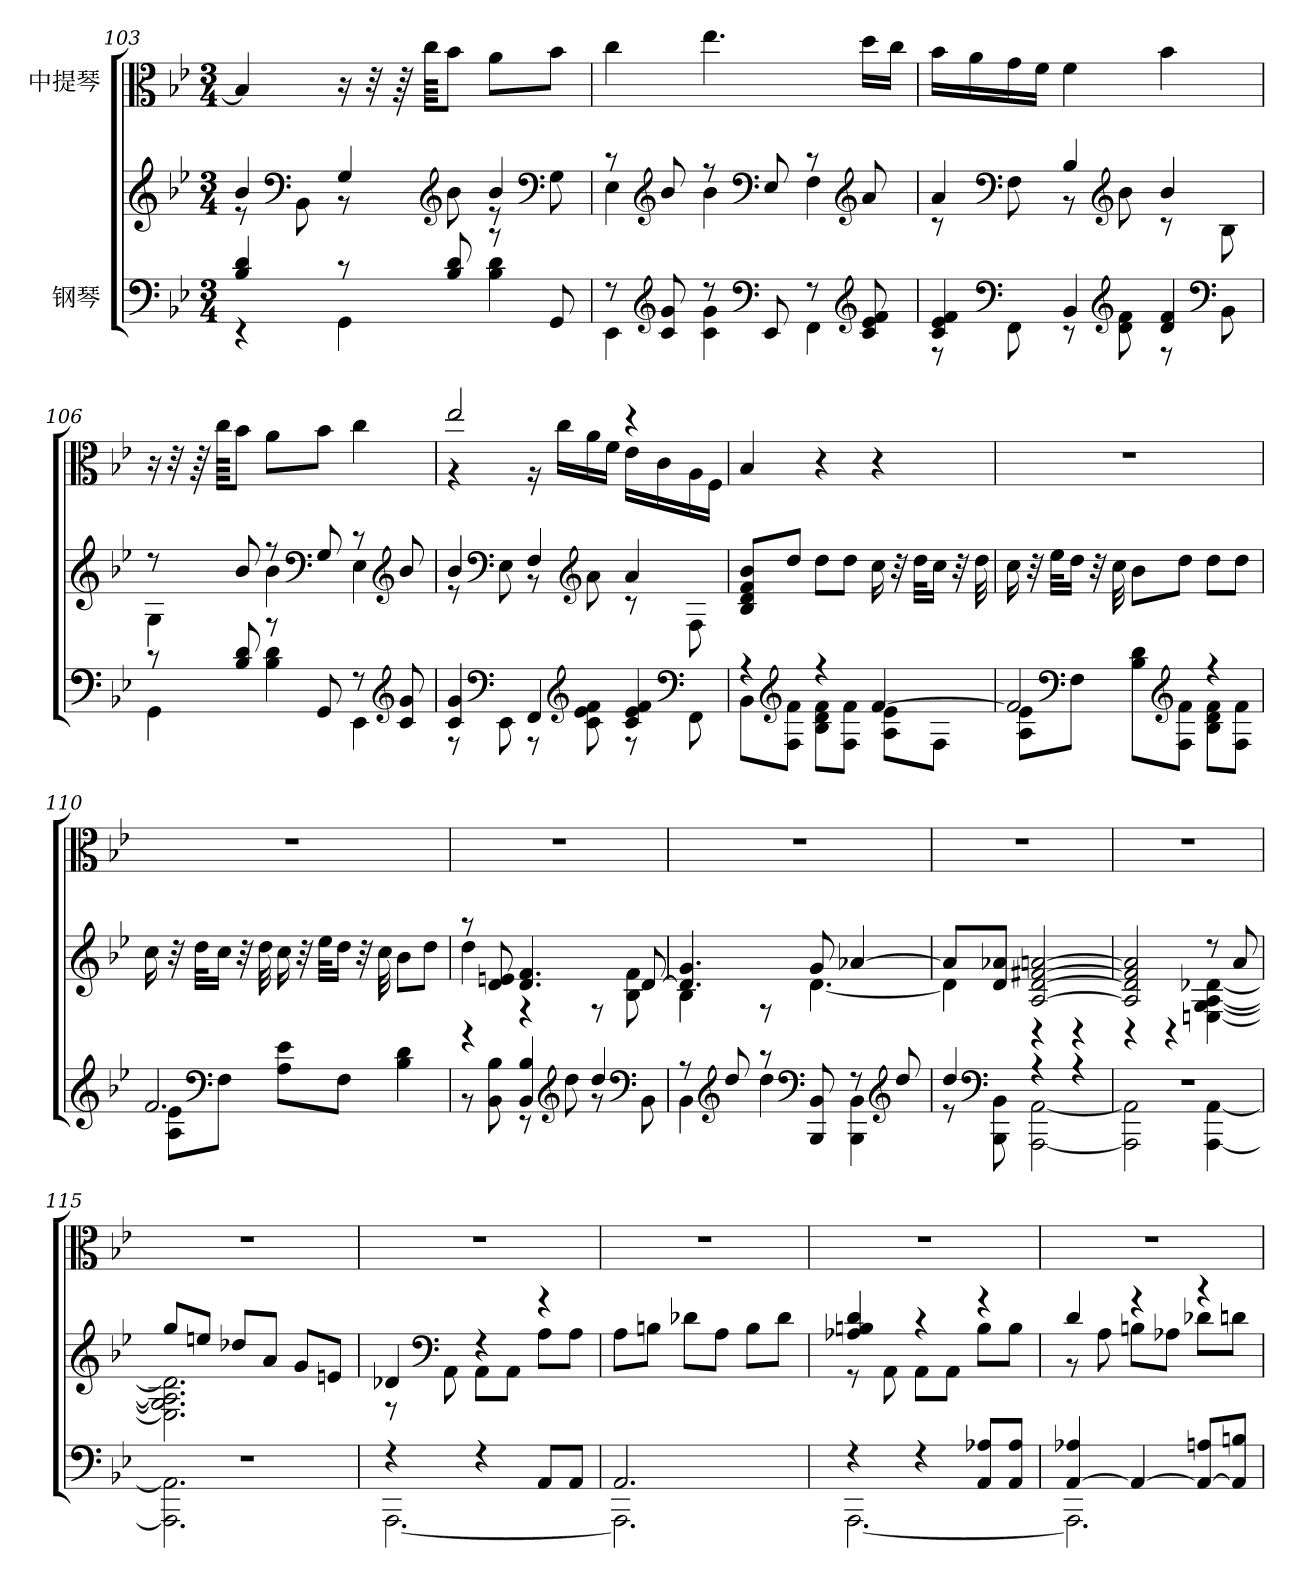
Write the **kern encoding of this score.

**kern	**kern	**kern
*part2	*part2	*part1
*staff3	*staff2	*staff1
*I"钢琴	*	*I"中提琴
*clefF4	*clefG2	*clefC3
*k[b-e-]	*k[b-e-]	*k[b-e-]
*M3/4	*M3/4	*M3/4
=103	=103	=103
*^	*^	*
4B-/ 4d/	4r	4b-/	8r	4B-/]
*	*	*clefF4	*	*
.	.	.	8BB-\	.
8r	4GG\	4G/	8r	16r
.	.	.	.	32r
.	.	.	.	64r
.	.	.	.	64cc\KKKL
*	*	*clefG2	*	*
8B-/ 8d/	.	.	8b-\	8b-\J
8r	4B-\ 4d\	4b-/	8r	8a\L
*	*	*clefF4	*	*
8GG/	.	.	8G\	8b-\J
=104	=104	=104	=104	=104
8r	4EE-\	8r	4E-\	4cc\
*clefG2	*	*clefG2	*	*
8c/ 8g/	.	8b-/	.	.
8r	4c\ 4g\	8r	4b-\	4.ee-\
*clefF4	*	*clefF4	*	*
8EE-/	.	8E-/	.	.
8r	4FF\	8r	4F\	.
*clefG2	*	*clefG2	*	*
8c/ 8e-/ 8f/	.	8a/	.	16dd\LL
.	.	.	.	16cc\JJ
!!LO:LB:g=z
=105	=105	=105	=105	=105
4c/ 4e-/ 4f/	8r	4a/	8r	16b-\LL
.	.	.	.	16a\
*clefF4	*	*clefF4	*	*
.	8FF\	.	8F\	16g\
.	.	.	.	16f\JJ
4BB-/	8r	4B-/	8r	4f\
*clefG2	*	*clefG2	*	*
.	8d\ 8f\	.	8b-\	.
4d/ 4f/	8r	4b-/	8r	4b-\
*clefF4	*	*	*	*
.	8BB-\	.	8B-\	.
=106	=106	=106	=106	=106
8r	4GG\	8r	4G\	16r
.	.	.	.	32r
.	.	.	.	64r
.	.	.	.	64cc\KKKL
8B-/ 8d/	.	8b-/	.	8b-\J
8r	4B-\ 4d\	8r	4b-\	8a\L
*	*	*clefF4	*	*
8GG/	.	8G/	.	8b-\J
8r	4EE-\	8r	4E-\	4cc\
*clefG2	*	*clefG2	*	*
8c/ 8g/	.	8b-/	.	.
!!LO:PB:g=z
=107	=107	=107	=107	=107
*	*	*	*	*^
4c/ 4g/	8r	4b-/	8r	2ee-/	4r
*clefF4	*	*clefF4	*	*	*
.	8EE-\	.	8E-\	.	.
4FF/	8r	4F/	8r	.	16r
.	.	.	.	.	16cc\LL
*clefG2	*	*clefG2	*	*	*
.	8c\ 8e-\ 8f\	.	8a\	.	16a\
.	.	.	.	.	16f\JJ
4c/ 4e-/ 4f/	8r	4a/	8r	4r	16e-\LL
.	.	.	.	.	16c\
*clefF4	*	*	*	*	*
.	8FF\	.	8F\	.	16A\
.	.	.	.	.	16F\JJ
*	*	*v	*v	*	*
*	*	*	*v	*v
=108	=108	=108	=108
4r	8BB-\L	8B-/ 8d/ 8f/ 8b-/L	4B-/
*clefG2	*	*	*
.	8F\ 8f\J	8dd/J	.
4r	8B-\ 8d\ 8f\L	8dd\L	4r
.	8F\ 8f\J	8dd\J	.
[4f/	8A\ 8e-\L	16cc\	4r
.	.	32r	.
.	.	32dd\KLL	.
.	8F\J	16cc\JJ	.
.	.	32r	.
.	.	32dd\	.
!!LO:LB:g=z
=109	=109	=109	=109
2f/]	8A\ 8e-\L	16cc\	2.r
.	.	32r	.
.	.	32ee-\KLL	.
*clefF4	*	*	*
.	8F\J	16dd\JJ	.
.	.	32r	.
.	.	32cc\	.
.	8B-\ 8d\L	8b-\L	.
*clefG2	*	*	*
.	8F\ 8f\J	8dd\J	.
4r	8B-\ 8d\ 8f\L	8dd\L	.
.	8F\ 8f\J	8dd\J	.
=110	=110	=110	=110
2.f/	8A\ 8e-\L	16cc\	2.r
.	.	32r	.
.	.	32dd\KLL	.
*clefF4	*	*	*
.	8F\J	16cc\JJ	.
.	.	32r	.
.	.	32dd\	.
.	8A\ 8e-\L	16cc\	.
.	.	32r	.
.	.	32ee-\KLL	.
.	8F\J	16dd\JJ	.
.	.	32r	.
.	.	32cc\	.
.	4B-\ 4d\	8b-\L	.
.	.	8dd\J	.
=111	=111	=111	=111
*	*	*^	*
4r	8r	8r	4dd\	2.r
.	8BB-\ 8B-\	8d/ 8en/	.	.
4BB-/ 4B-/	8r	4.d/ 4.f/	4r	.
*clefG2	*	*	*	*
.	8dd\	.	.	.
4dd/	8r	.	8r	.
*clefF4	*	*	*	*
.	8BB-\	[8d/	8B-\ 8f\	.
!!LO:LB:g=z
=112	=112	=112	=112	=112
8r	4BB-\	4.d/] 4.g/	4B-\	2.r
*clefG2	*	*	*	*
8dd/	.	.	.	.
8r	4dd\	.	8r	.
*clefF4	*	*	*	*
8BBB-/ 8BB-/	.	8g/	[4.d\	.
8r	4BBB-\ 4BB-\	[4a-X/	.	.
*clefG2	*	*	*	*
8dd/	.	.	.	.
=113	=113	=113	=113	=113
4dd/	8r	8a-/L]	4d\]	2.r
*clefF4	*	*	*	*
.	8BBB-\ 8BB-\	8d/ 8a-X/J	.	.
4r	[2AAA\ [2AA\	[2A/ [2d/ [2f#X/ [2an/	4r	.
4r	.	.	4r	.
=114	=114	=114	=114	=114
2.r	2AAA\] 2AA\]	2A/] 2d/] 2f#/] 2a/]	4r	2.r
.	.	.	4r	.
.	[4AAA\ [4AA\	8r	[4En\ [4G\ [4A\ [4d-X\	.
.	.	8a/	.	.
=115	=115	=115	=115	=115
2.r	2.AAA\] 2.AA\]	8gg/L	2.E\] 2.G\] 2.A\] 2.d-\]	2.r
.	.	8een/J	.	.
.	.	8dd-X/L	.	.
.	.	8a/J	.	.
.	.	8g/L	.	.
.	.	8en/J	.	.
!!LO:LB:g=z
=116	=116	=116	=116	=116
4r	[2.AAA\	4d-X/	8r	2.r
*	*	*clefF4	*	*
.	.	.	8AA\	.
4r	.	4r	8AA\L	.
.	.	.	8AA\J	.
8AA/L	.	4r	8A\L	.
8AA/J	.	.	8A\J	.
*	*	*v	*v	*
=117	=117	=117	=117
2.AA/	2.AAA\]	8A\L	2.r
.	.	8Bn\J	.
.	.	8d-X\L	.
.	.	8A\J	.
.	.	8B\L	.
.	.	8d-\J	.
=118	=118	=118	=118
*	*	*^	*
4r	[2.AAA\	4A-X/ 4Bn/ 4d/	8r	2.r
.	.	.	8AA\	.
4r	.	4r	8AA\L	.
.	.	.	8AA\J	.
8AA/ 8A-X/L	.	4r	8B\L	.
8AA/ 8A-/J	.	.	8B\J	.
=119	=119	=119	=119	=119
[4AA/ 4A-X/	2.AAA\]	4d/	8r	2.r
.	.	.	8A\	.
4AA/_	.	4r	8Bn\L	.
.	.	.	8A-X\J	.
8AA/_ 8An/L	.	4r	8d-X\L	.
8AA/] 8Bn/J	.	.	8dn\J	.
*v	*v	*	*	*
*	*v	*v	*
=	=	=
*-	*-	*-
